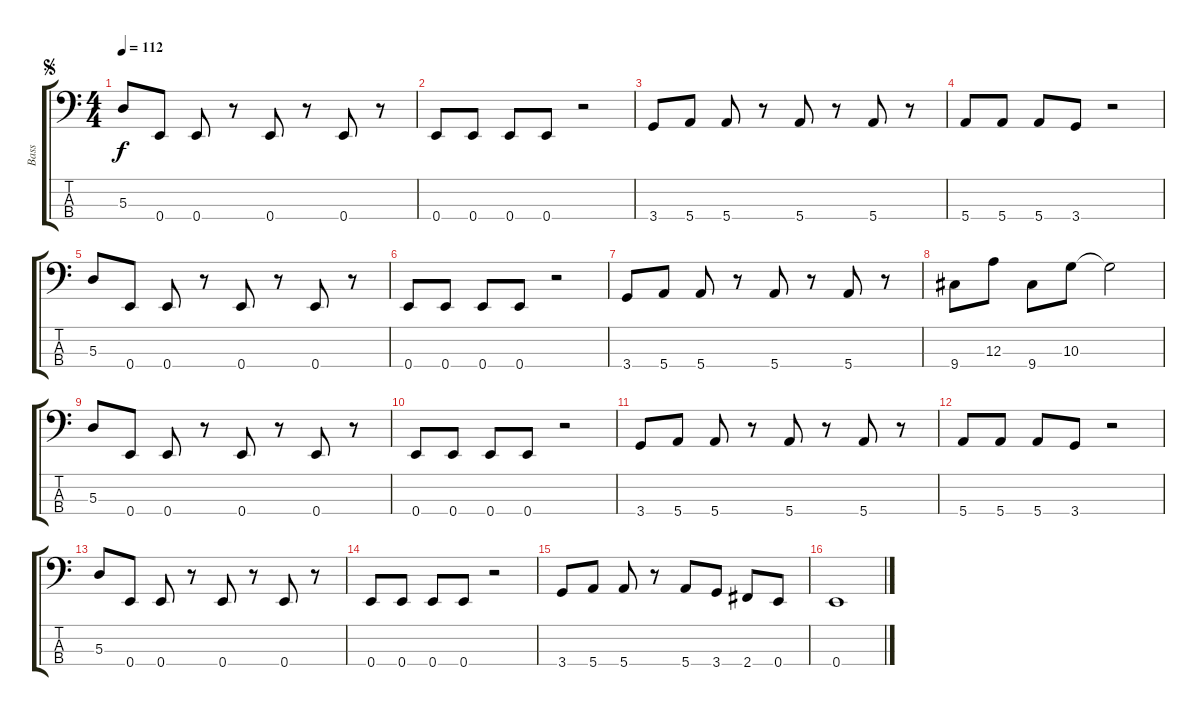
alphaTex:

\track ("Bass" "Bass") {instrument electricbassfinger}
\staff {score tabs}
\tuning (G2 D2 A1 E1) {hide}
\ts (4 4)
\jump segno
\tempo 112
\clef f4
\ks c
5.3.8{dy f} 0.4.8 0.4.8 r.8 0.4.8 r.8 0.4.8 r.8 |
0.4.8 0.4.8 0.4.8 0.4.8 r.2 |
3.4.8 5.4.8 5.4.8 r.8 5.4.8 r.8 5.4.8 r.8 |
5.4.8 5.4.8 5.4.8 3.4.8 r.2 |
5.3.8 0.4.8 0.4.8 r.8 0.4.8 r.8 0.4.8 r.8 |
0.4.8 0.4.8 0.4.8 0.4.8 r.2 |
3.4.8 5.4.8 5.4.8 r.8 5.4.8 r.8 5.4.8 r.8 |
9.4.8 12.3.8 9.4.8 10.3.8 10.3{t}.2 |
5.3.8 0.4.8 0.4.8 r.8 0.4.8 r.8 0.4.8 r.8 |
0.4.8 0.4.8 0.4.8 0.4.8 r.2 |
3.4.8 5.4.8 5.4.8 r.8 5.4.8 r.8 5.4.8 r.8 |
5.4.8 5.4.8 5.4.8 3.4.8 r.2 |
5.3.8 0.4.8 0.4.8 r.8 0.4.8 r.8 0.4.8 r.8 |
0.4.8 0.4.8 0.4.8 0.4.8 r.2 |
3.4.8 5.4.8 5.4.8 r.8 5.4.8 3.4.8 2.4.8 0.4.8 |
0.4.1
